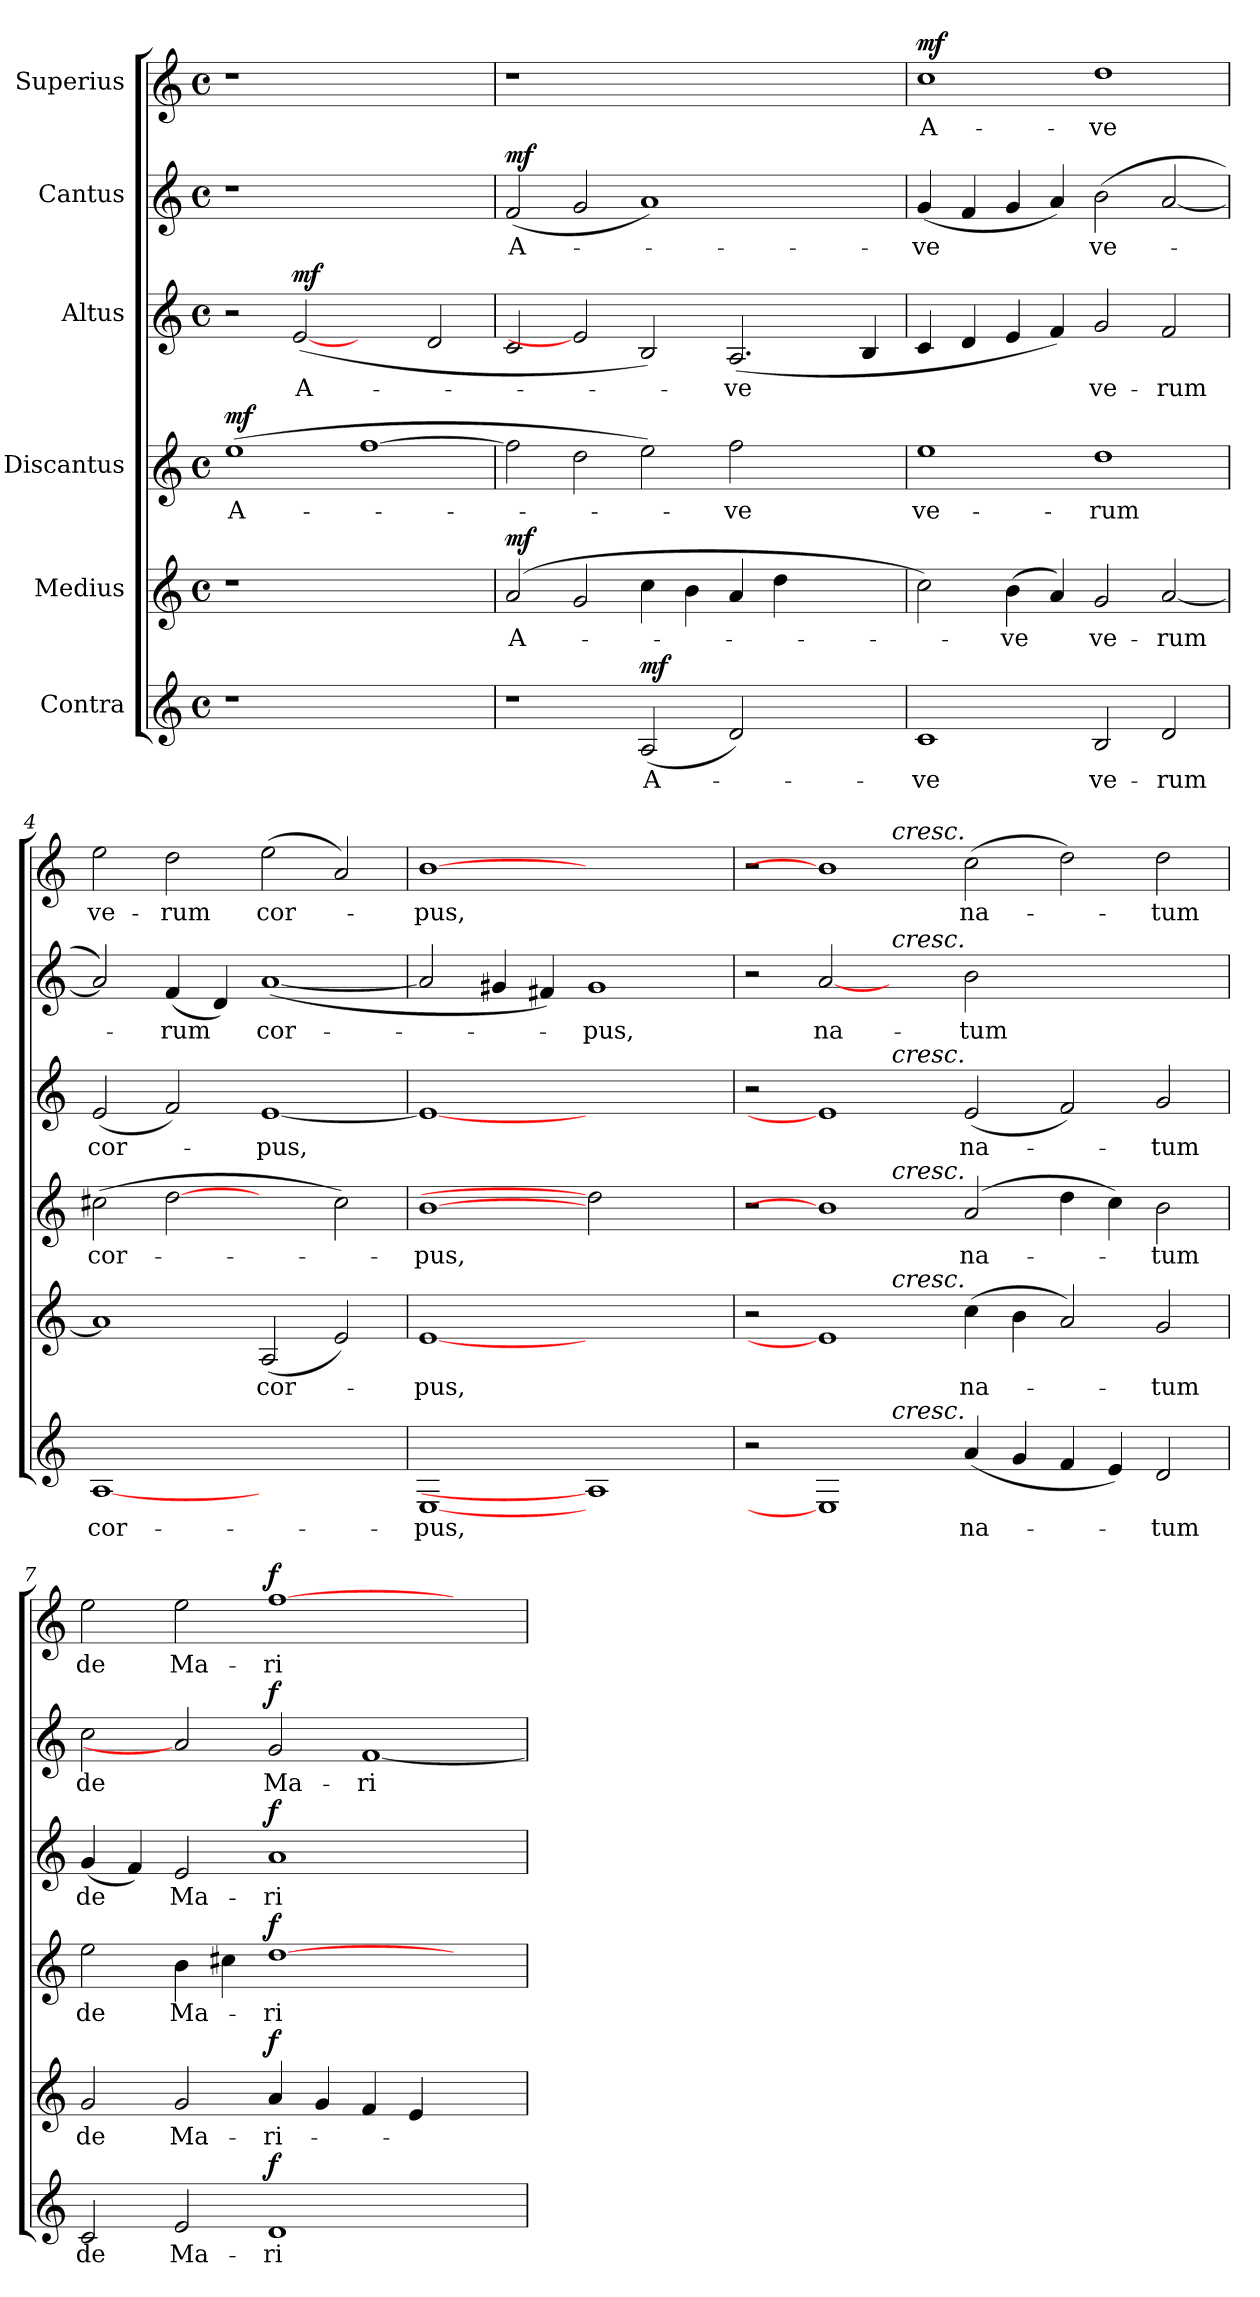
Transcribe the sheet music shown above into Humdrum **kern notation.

**kern	**text	**dynam	**kern	**text	**dynam	**kern	**text	**dynam	**kern	**text	**dynam	**kern	**text	**dynam	**kern	**text	**dynam
*part6	*part6	*part6	*part5	*part5	*part5	*part4	*part4	*part4	*part3	*part3	*part3	*part2	*part2	*part2	*part1	*part1	*part1
*staff6	*staff6	*staff6	*staff5	*staff5	*staff5	*staff4	*staff4	*staff4	*staff3	*staff3	*staff3	*staff2	*staff2	*staff2	*staff1	*staff1	*staff1
*I"Contra	*	*	*I"Medius	*	*	*I"Discantus	*	*	*I"Altus	*	*	*I"Cantus	*	*	*I"Superius	*	*
*clefG2	*	*	*clefG2	*	*	*clefG2	*	*	*clefG2	*	*	*clefG2	*	*	*clefG2	*	*
*k[]	*	*	*k[]	*	*	*k[]	*	*	*k[]	*	*	*k[]	*	*	*k[]	*	*
*C:	*	*	*C:	*	*	*C:	*	*	*C:	*	*	*C:	*	*	*C:	*	*
*M4/4	*	*	*M4/4	*	*	*M4/4	*	*	*M4/4	*	*	*M4/4	*	*	*M4/4	*	*
*met(c)	*	*	*met(c)	*	*	*met(c)	*	*	*met(c)	*	*	*met(c)	*	*	*met(c)	*	*
=1	=1	=1	=1	=1	=1	=1	=1	=1	=1	=1	=1	=1	=1	=1	=1	=1	=1
!	!	!	!	!	!	!	!LO:LY:b	!LO:DY:a	!	!	!	!	!	!	!	!	!
1r	.	.	1r	.	.	(>1ee	A-	mf	2r	.	.	1r	.	.	1r	.	.
!	!	!	!	!	!	!	!	!	!	!LO:LY:b	!LO:DY:a	!	!	!	!	!	!
.	.	.	.	.	.	.	.	.	(<[2e	A-	mf	.	.	.	.	.	.
1ryy	.	.	1ryy	.	.	[1ff	.	.	2ryy	.	.	1ryy	.	.	1ryy	.	.
.	.	.	.	.	.	.	.	.	2d/	.	.	.	.	.	.	.	.
=2	=2	=2	=2	=2	=2	=2	=2	=2	=2	=2	=2	=2	=2	=2	=2	=2	=2
!	!	!	!	!LO:LY:b	!LO:DY:a	!	!	!	!	!	!	!	!LO:LY:b	!LO:DY:a	!	!	!
1r	.	.	(>2a/	A-	mf	2ff\]	.	.	2c/	.	.	(<2f/	A-	mf	1r	.	.
.	.	.	2g/	.	.	2dd\	.	.	2e]	.	.	2g/	.	.	.	.	.
!	!LO:LY:b	!LO:DY:a	!	!	!	!	!	!	!	!	!	!	!	!	!	!	!
(<2A/	A-	mf	4cc\	.	.	2ee\)	.	.	2B/)	.	.	1a)	.	.	1.ryy	.	.
.	.	.	4b\	.	.	.	.	.	.	.	.	.	.	.	.	.	.
!	!	!	!	!	!	!	!LO:LY:b	!	!	!LO:LY:b	!	!	!	!	!	!	!
2d/)	.	.	4a/	.	.	2ff\	-ve	.	(<2.A/	-ve	.	.	.	.	.	.	.
.	.	.	4dd\	.	.	.	.	.	.	.	.	.	.	.	.	.	.
2ryy	.	.	2ryy	.	.	2ryy	.	.	.	.	.	2ryy	.	.	.	.	.
.	.	.	.	.	.	.	.	.	4B/	.	.	.	.	.	.	.	.
=3	=3	=3	=3	=3	=3	=3	=3	=3	=3	=3	=3	=3	=3	=3	=3	=3	=3
!	!LO:LY:b	!	!	!	!	!	!LO:LY:b	!	!	!	!	!	!LO:LY:b	!	!	!LO:LY:b	!LO:DY:a
1c	-ve	.	2cc\)	.	.	1ee	ve-	.	4c/	.	.	(<4g/	-ve	.	1cc	A-	mf
.	.	.	.	.	.	.	.	.	4d/	.	.	4f/	.	.	.	.	.
!	!	!	!	!LO:LY:b	!	!	!	!	!	!	!	!	!	!	!	!	!
.	.	.	(>4b\	-ve	.	.	.	.	4e/	.	.	4g/	.	.	.	.	.
.	.	.	4a/)	.	.	.	.	.	4f/)	.	.	4a/)	.	.	.	.	.
!	!LO:LY:b	!	!	!LO:LY:b	!	!	!LO:LY:b	!	!	!LO:LY:b	!	!	!LO:LY:b	!	!	!LO:LY:b	!
2B/	ve-	.	2g/	ve-	.	1dd	-rum	.	2g/	ve-	.	(>2b\	ve-	.	1dd	-ve	.
!	!LO:LY:b	!	!	!LO:LY:b	!	!	!	!	!	!LO:LY:b	!	!	!	!	!	!	!
2d/	-rum	.	[2a/	-rum	.	.	.	.	2f/	-rum	.	[2a/	.	.	.	.	.
=4	=4	=4	=4	=4	=4	=4	=4	=4	=4	=4	=4	=4	=4	=4	=4	=4	=4
!	!LO:LY:b	!	!	!	!	!	!LO:LY:b	!	!	!LO:LY:b	!	!	!	!	!	!LO:LY:b	!
[1A	cor-	.	1a]	.	.	(>2cc#X\	cor-	.	(<2e/	cor-	.	2a/])	.	.	2ee\	ve-	.
!	!	!	!	!	!	!	!	!	!	!	!	!	!LO:LY:b	!	!	!LO:LY:b	!
.	.	.	.	.	.	[2dd	.	.	2f/)	.	.	(<4f/	-rum	.	2dd\	-rum	.
.	.	.	.	.	.	.	.	.	.	.	.	4d/)	.	.	.	.	.
!	!	!	!	!LO:LY:b	!	!	!	!	!	!LO:LY:b	!	!	!LO:LY:b	!	!	!LO:LY:b	!
1ryy	.	.	(<2A/	cor-	.	2ryy	.	.	[1e	-pus,	.	(<[1a	cor-	.	(>2ee\	cor-	.
.	.	.	2e/)	.	.	2cc#\)	.	.	.	.	.	.	.	.	2a/)	.	.
=5	=5	=5	=5	=5	=5	=5	=5	=5	=5	=5	=5	=5	=5	=5	=5	=5	=5
!	!LO:LY:b	!	!	!LO:LY:b	!	!	!LO:LY:b	!	!	!	!	!	!	!	!	!LO:LY:b	!
[1E	-pus,	.	[1e	-pus,	.	[1b	-pus,	.	1e_	.	.	2a/]	.	.	[1b	-pus,	.
.	.	.	.	.	.	.	.	.	.	.	.	4g#X/	.	.	.	.	.
.	.	.	.	.	.	.	.	.	.	.	.	4f#X/)	.	.	.	.	.
!	!	!	!	!	!	!	!	!	!	!	!	!	!LO:LY:b	!	!	!	!
1A]	.	.	1ryy	.	.	2dd]	.	.	1ryy	.	.	1g#	-pus,	.	1ryy	.	.
.	.	.	.	.	.	2ryy	.	.	.	.	.	.	.	.	.	.	.
!!LO:PB:g=z
=6	=6	=6	=6	=6	=6	=6	=6	=6	=6	=6	=6	=6	=6	=6	=6	=6	=6
*^	*	*	*^	*	*	*^	*	*	*^	*	*	*	*	*	*^	*	*
2r	1ryy	.	.	2r	1ryy	.	.	2r	1ryy	.	.	2r	1ryy	.	.	2r	.	.	2r	1ryy	.	.
!	!	!	!	!	!	!	!	!	!	!	!	!	!	!	!	!	!LO:LY:b	!	!	!	!	!
1E]	.	.	.	1e]	.	.	.	1b]	.	.	.	1e]	.	.	.	[2a	na-	.	1b]	.	.	.
!	!	!	!	!	!	!	!	!	!	!	!	!	!	!	!	!	!	!	!	!LO:TX:a:i:t=cresc.	!	!
!	!	!	!	!	!	!	!	!	!	!	!	!	!	!	!	!LO:TX:a:i:t=cresc.	!	!	!	!	!	!
!	!	!	!	!	!	!	!	!	!	!	!	!	!LO:TX:a:i:t=cresc.	!	!	!	!	!	!	!	!	!
!	!	!	!	!	!	!	!	!	!LO:TX:a:i:t=cresc.	!	!	!	!	!	!	!	!	!	!	!	!	!
!	!	!	!	!	!LO:TX:a:i:t=cresc.	!	!	!	!	!	!	!	!	!	!	!	!	!	!	!	!	!
!	!LO:TX:a:i:t=cresc.	!	!	!	!	!	!	!	!	!	!	!	!	!	!	!	!	!	!	!	!	!
.	0ryy	.	.	.	0ryy	.	.	.	0ryy	.	.	.	0ryy	.	.	2ryy	.	.	.	0ryy	.	.
!	!	!LO:LY:b	!	!	!	!LO:LY:b	!	!	!	!LO:LY:b	!	!	!	!LO:LY:b	!	!	!LO:LY:b	!	!	!	!LO:LY:b	!
(<4a/	.	na-	.	(>4cc\	.	na-	.	(>2a/	.	na-	.	(<2e/	.	na-	.	2b\	-tum	.	(>2cc\	.	na-	.
4g/	.	.	.	4b\	.	.	.	.	.	.	.	.	.	.	.	.	.	.	.	.	.	.
4f/	.	.	.	2a/)	.	.	.	4dd\	.	.	.	2f/)	.	.	.	1ryy	.	.	2dd\)	.	.	.
4e/)	.	.	.	.	.	.	.	4cc\)	.	.	.	.	.	.	.	.	.	.	.	.	.	.
!	!	!LO:LY:b	!	!	!	!LO:LY:b	!	!	!	!LO:LY:b	!	!	!	!LO:LY:b	!	!	!	!	!	!	!LO:LY:b	!
2d/	.	-tum	.	2g/	.	-tum	.	2b\	.	-tum	.	2g/	.	-tum	.	.	.	.	2dd\	.	-tum	.
=7	=7	=7	=7	=7	=7	=7	=7	=7	=7	=7	=7	=7	=7	=7	=7	=7	=7	=7	=7	=7	=7	=7
!	!	!LO:LY:b	!	!	!	!LO:LY:b	!	!	!	!LO:LY:b	!	!	!	!LO:LY:b	!	!	!LO:LY:b	!	!	!	!LO:LY:b	!
*v	*v	*	*	*	*	*	*	*v	*v	*	*	*v	*v	*	*	*	*	*	*v	*v	*	*
*	*	*	*v	*v	*	*	*	*	*	*	*	*	*	*	*	*	*	*
2c/	de	.	2g/	de	.	2ee\	de	.	(<4g/	de	.	2cc\	de	.	2ee\	de	.
.	.	.	.	.	.	.	.	.	4f/)	.	.	.	.	.	.	.	.
!	!LO:LY:b	!	!	!LO:LY:b	!	!	!LO:LY:b	!	!	!LO:LY:b	!	!	!	!	!	!LO:LY:b	!
2e/	Ma-	.	2g/	Ma-	.	4b\	Ma-	.	2e/	Ma-	.	2a]	.	.	2ee\	Ma-	.
.	.	.	.	.	.	4cc#X\	.	.	.	.	.	.	.	.	.	.	.
!	!LO:LY:b	!LO:DY:a	!	!LO:LY:b	!LO:DY:a	!	!LO:LY:b	!LO:DY:a	!	!LO:LY:b	!LO:DY:a	!	!LO:LY:b	!LO:DY:a	!	!LO:LY:b	!LO:DY:a
1d	-ri-	f	4a/	-ri-	f	[1dd	-ri-	f	1a	-ri-	f	2g/	Ma-	f	[1ff	-ri-	f
.	.	.	4g/	.	.	.	.	.	.	.	.	.	.	.	.	.	.
!	!	!	!	!	!	!	!	!	!	!	!	!	!LO:LY:b	!	!	!	!
.	.	.	4f/	.	.	.	.	.	.	.	.	[1f	-ri-	.	.	.	.
.	.	.	4e/	.	.	.	.	.	.	.	.	.	.	.	.	.	.
2ryy	.	.	2ryy	.	.	2ryy	.	.	2ryy	.	.	.	.	.	2ryy	.	.
=	=	=	=	=	=	=	=	=	=	=	=	=	=	=	=	=	=
*-	*-	*-	*-	*-	*-	*-	*-	*-	*-	*-	*-	*-	*-	*-	*-	*-	*-
